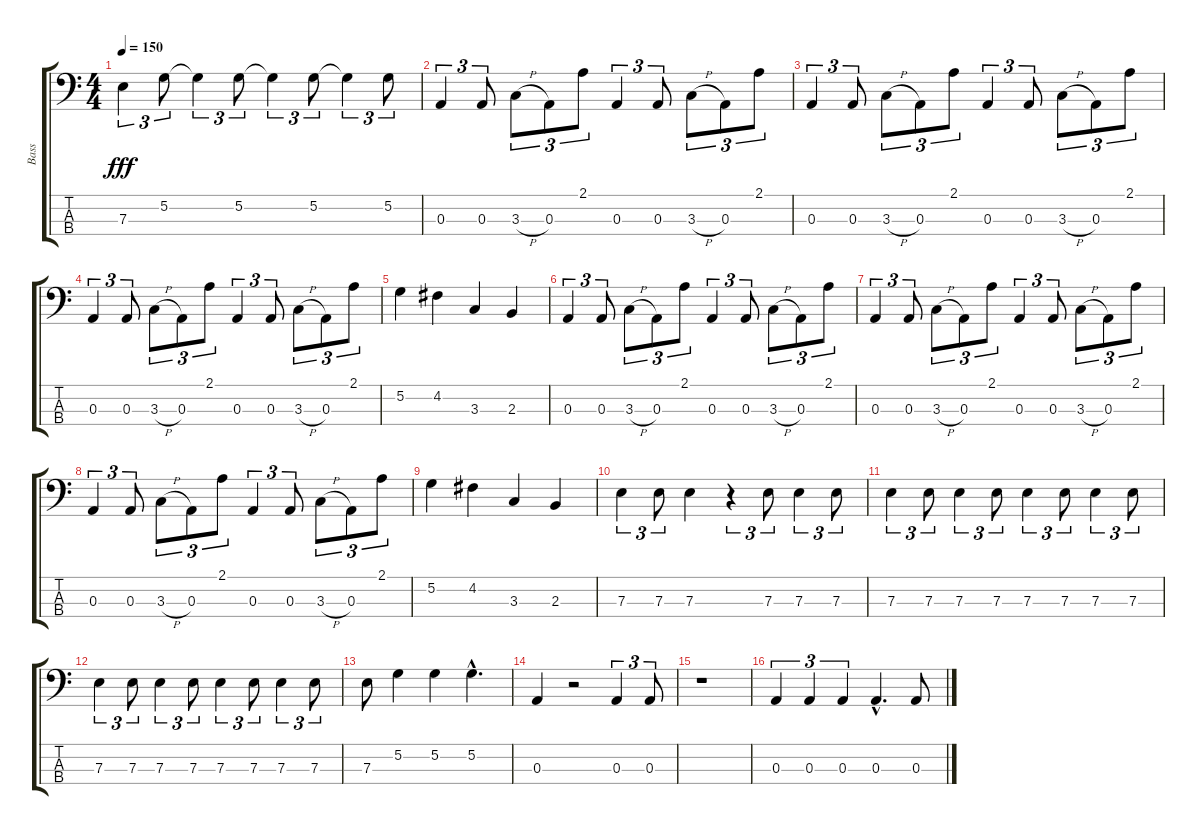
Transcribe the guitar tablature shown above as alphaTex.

\track ("Bass" "Bass") {instrument electricbasspick}
\staff {score tabs}
\tuning (G2 D2 A1 E1) {hide}
\ts (4 4)
\tempo 150
\clef f4
\ks c
7.3.4{tu (3 2) dy fff} 5.2.8{tu (3 2)} 5.2{t}.4{tu (3 2)} 5.2.8{tu (3 2)} 5.2{t}.4{tu (3 2)} 5.2.8{tu (3 2)} 5.2{t}.4{tu (3 2)} 5.2.8{tu (3 2)} |
0.3.4{tu (3 2)} 0.3.8{tu (3 2)} 3.3{h}.8{tu (3 2)} 0.3.8{tu (3 2)} 2.1.8{tu (3 2)} 0.3.4{tu (3 2)} 0.3.8{tu (3 2)} 3.3{h}.8{tu (3 2)} 0.3.8{tu (3 2)} 2.1.8{tu (3 2)} |
0.3.4{tu (3 2)} 0.3.8{tu (3 2)} 3.3{h}.8{tu (3 2)} 0.3.8{tu (3 2)} 2.1.8{tu (3 2)} 0.3.4{tu (3 2)} 0.3.8{tu (3 2)} 3.3{h}.8{tu (3 2)} 0.3.8{tu (3 2)} 2.1.8{tu (3 2)} |
0.3.4{tu (3 2)} 0.3.8{tu (3 2)} 3.3{h}.8{tu (3 2)} 0.3.8{tu (3 2)} 2.1.8{tu (3 2)} 0.3.4{tu (3 2)} 0.3.8{tu (3 2)} 3.3{h}.8{tu (3 2)} 0.3.8{tu (3 2)} 2.1.8{tu (3 2)} |
5.2.4 4.2.4 3.3.4 2.3.4 |
0.3.4{tu (3 2)} 0.3.8{tu (3 2)} 3.3{h}.8{tu (3 2)} 0.3.8{tu (3 2)} 2.1.8{tu (3 2)} 0.3.4{tu (3 2)} 0.3.8{tu (3 2)} 3.3{h}.8{tu (3 2)} 0.3.8{tu (3 2)} 2.1.8{tu (3 2)} |
0.3.4{tu (3 2)} 0.3.8{tu (3 2)} 3.3{h}.8{tu (3 2)} 0.3.8{tu (3 2)} 2.1.8{tu (3 2)} 0.3.4{tu (3 2)} 0.3.8{tu (3 2)} 3.3{h}.8{tu (3 2)} 0.3.8{tu (3 2)} 2.1.8{tu (3 2)} |
0.3.4{tu (3 2)} 0.3.8{tu (3 2)} 3.3{h}.8{tu (3 2)} 0.3.8{tu (3 2)} 2.1.8{tu (3 2)} 0.3.4{tu (3 2)} 0.3.8{tu (3 2)} 3.3{h}.8{tu (3 2)} 0.3.8{tu (3 2)} 2.1.8{tu (3 2)} |
5.2.4 4.2.4 3.3.4 2.3.4 |
7.3.4{tu (3 2)} 7.3.8{tu (3 2)} 7.3.4 r.4{tu (3 2)} 7.3.8{tu (3 2)} 7.3.4{tu (3 2)} 7.3.8{tu (3 2)} |
7.3.4{tu (3 2)} 7.3.8{tu (3 2)} 7.3.4{tu (3 2)} 7.3.8{tu (3 2)} 7.3.4{tu (3 2)} 7.3.8{tu (3 2)} 7.3.4{tu (3 2)} 7.3.8{tu (3 2)} |
7.3.4{tu (3 2)} 7.3.8{tu (3 2)} 7.3.4{tu (3 2)} 7.3.8{tu (3 2)} 7.3.4{tu (3 2)} 7.3.8{tu (3 2)} 7.3.4{tu (3 2)} 7.3.8{tu (3 2)} |
7.3.8 5.2.4 5.2.4 5.2{hac}.4{d} |
0.3.4 r.2 0.3.4{tu (3 2)} 0.3.8{tu (3 2)} |
r.1 |
0.3.4{tu (3 2)} 0.3.4{tu (3 2)} 0.3.4{tu (3 2)} 0.3{hac}.4{d} 0.3.8
